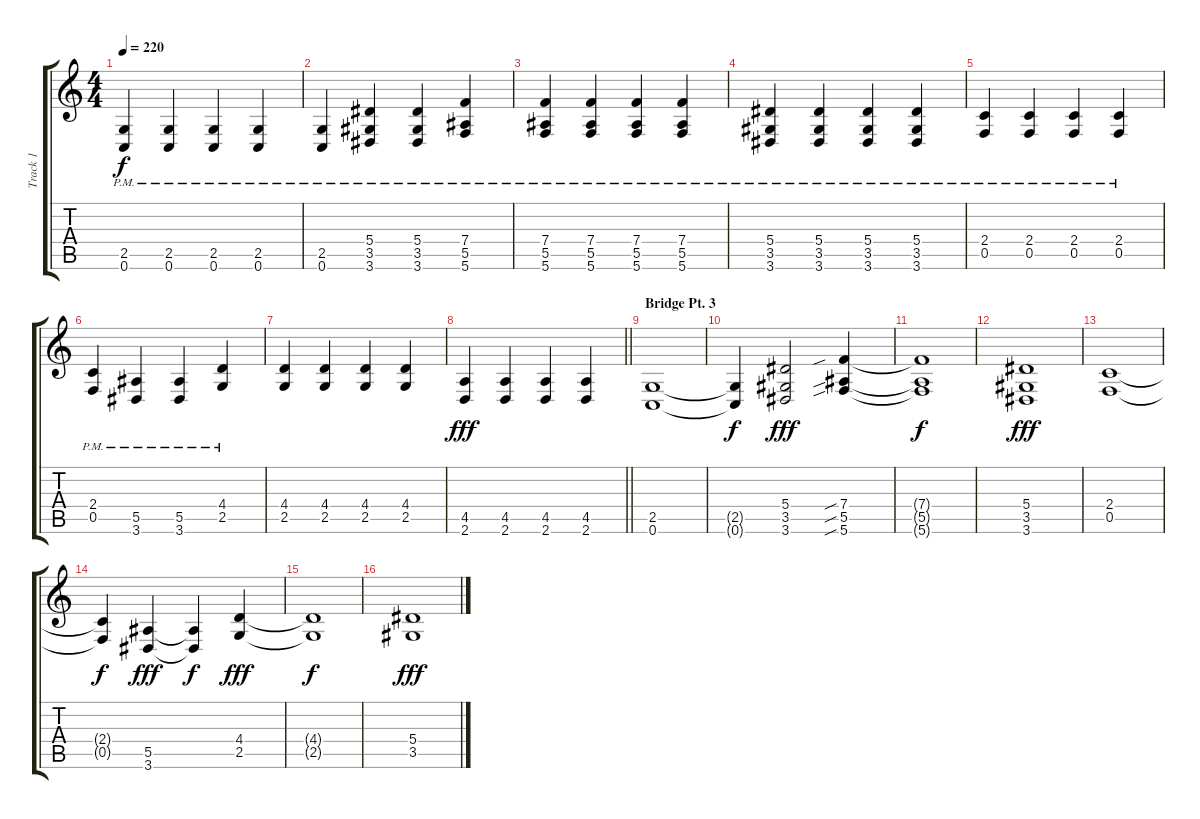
\track ("Track 1" "Track 1") {instrument distortionguitar}
\staff {score tabs}
\tuning (C4 G3 Eb3 Bb2 F2 C2) {hide}
\ts (4 4)
\tempo 220
\clef g2
\ks c
(2.5{pm} 0.6{pm}).4{dy f} (2.5{pm} 0.6{pm}).4 (2.5{pm} 0.6{pm}).4 (2.5{pm} 0.6{pm}).4 |
(2.5{pm} 0.6{pm}).4 (5.4{pm} 3.5{pm} 3.6{pm}).4 (5.4{pm} 3.5{pm} 3.6{pm}).4 (7.4{pm} 5.5{pm} 5.6{pm}).4 |
(7.4{pm} 5.5{pm} 5.6{pm}).4 (7.4{pm} 5.5{pm} 5.6{pm}).4 (7.4{pm} 5.5{pm} 5.6{pm}).4 (7.4{pm} 5.5{pm} 5.6{pm}).4 |
(5.4{pm} 3.5{pm} 3.6{pm}).4 (5.4{pm} 3.5{pm} 3.6{pm}).4 (5.4{pm} 3.5{pm} 3.6{pm}).4 (5.4{pm} 3.5{pm} 3.6{pm}).4 |
(2.4{pm} 0.5{pm}).4 (2.4{pm} 0.5{pm}).4 (2.4{pm} 0.5{pm}).4 (2.4{pm} 0.5{pm}).4 |
(2.4{pm} 0.5{pm}).4 (5.5{pm} 3.6{pm}).4 (5.5{pm} 3.6{pm}).4 (4.4{pm} 2.5{pm}).4 |
(4.4 2.5).4 (4.4 2.5).4 (4.4 2.5).4 (4.4 2.5).4 |
\barLineRight lightlight
(4.5 2.6).4{dy fff} (4.5 2.6).4 (4.5 2.6).4 (4.5 2.6).4 |
\section ("" "Bridge Pt. 3")
(2.5 0.6).1 |
(2.5{t} 0.6{t}).4{dy f} (5.4 3.5 3.6).2{dy fff} (7.4{sib} 5.5{sib} 5.6{sib}).4 |
(7.4{t} 5.5{t} 5.6{t}).1{dy f} |
(5.4 3.5 3.6).1{dy fff} |
(2.4 0.5).1 |
(2.4{t} 0.5{t}).4{dy f} (5.5 3.6).4{dy fff} (5.5{t} 3.6{t}).4{dy f} (4.4 2.5).4{dy fff} |
(4.4{t} 2.5{t}).1{dy f} |
(5.4 3.5).1{dy fff}
